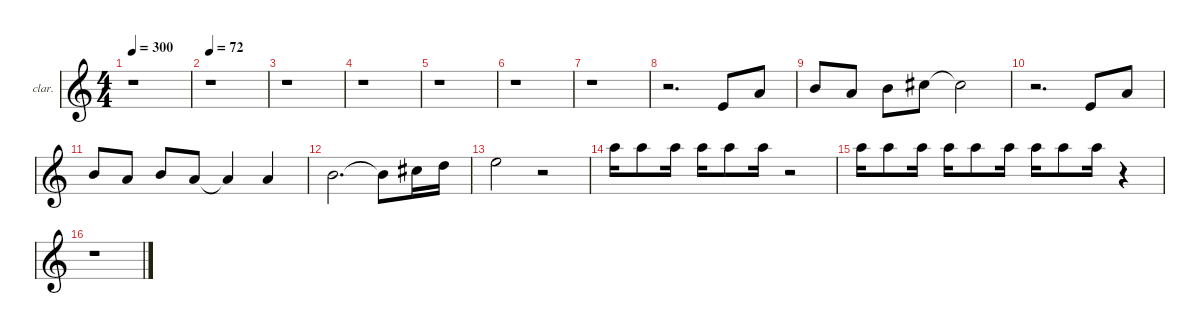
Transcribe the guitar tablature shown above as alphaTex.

\hideDynamics
\bracketExtendMode nobrackets
\firstSystemTrackNameOrientation horizontal
\otherSystemsTrackNameOrientation horizontal
\track ("Soprano Clarinet C" "clar.") {instrument clarinet}
\staff {score}
\tuning (E4 B3 G3 D3 A2 E2)
\ts (4 4)
\tempo 300
\clef g2
\ks aminor
r.1{dy mf instrument clarinet} |
\tempo 72
r.1 |
r.1 |
r.1 |
r.1 |
r.1 |
r.1 |
r.2{d} 5.2.8 5.1.8 |
7.1.8 5.1.8 7.1.8 9.1{acc #}.8 9.1{t acc #}.2 |
r.2{d} 5.2.8 5.1.8 |
7.1.8 5.1.8 7.1.8 5.1.8 5.1{t}.4 5.1.4 |
7.1.2{d} 7.1{t}.8 9.1{acc #}.16 10.1.16 |
12.1.2 r.2 |
17.1.16 17.1.8 17.1.16 17.1.16 17.1.8 17.1.16 r.2 |
17.1.16 17.1.8 17.1.16 17.1.16 17.1.8 17.1.16 17.1.16 17.1.8 17.1.16 r.4 |
r.1
